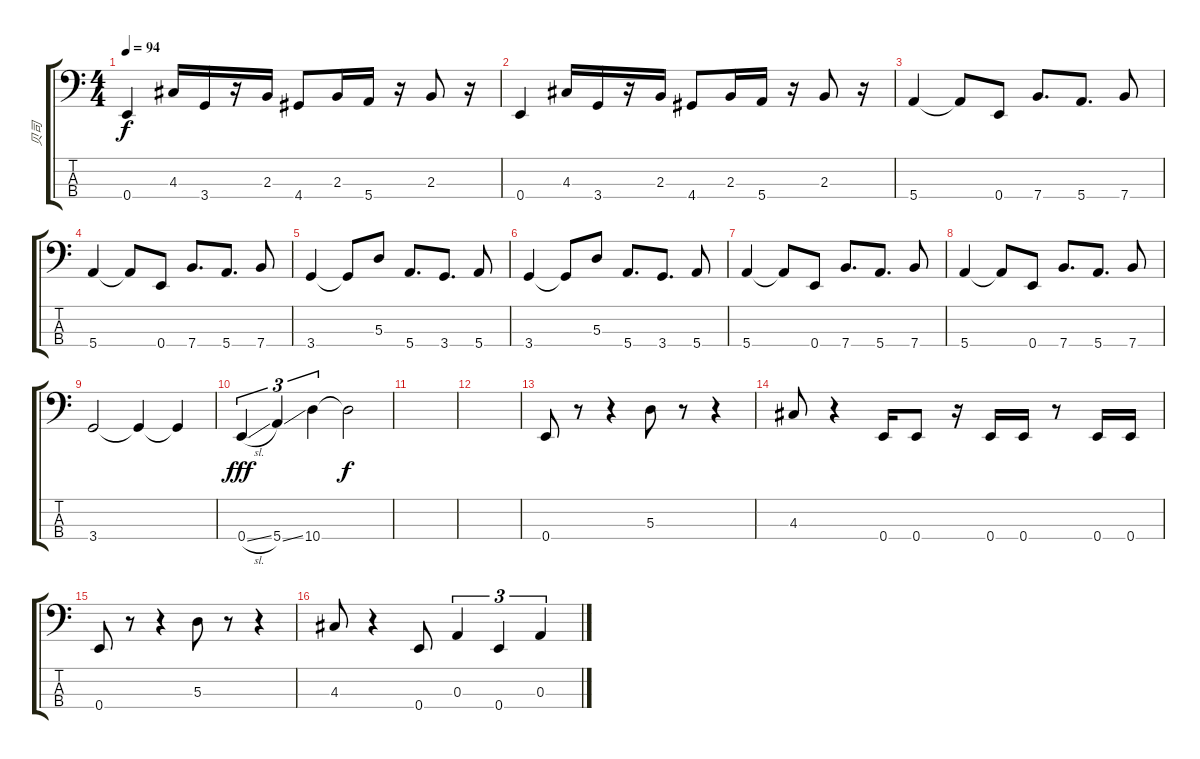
\track ("贝司" "贝司") {instrument electricbassfinger}
\staff {score tabs}
\tuning (G2 D2 A1 E1) {hide}
\ts (4 4)
\tempo 94
\clef f4
\ks c
0.4.4{dy f} 4.3.16 3.4.16 r.16 2.3.16 4.4.8 2.3.16 5.4.16 r.16 2.3.8 r.16 |
0.4.4 4.3.16 3.4.16 r.16 2.3.16 4.4.8 2.3.16 5.4.16 r.16 2.3.8 r.16 |
5.4.4 5.4{t}.8 0.4.8 7.4.8{d} 5.4.8{d} 7.4.8 |
5.4.4 5.4{t}.8 0.4.8 7.4.8{d} 5.4.8{d} 7.4.8 |
3.4.4 3.4{t}.8 5.3.8 5.4.8{d} 3.4.8{d} 5.4.8 |
3.4.4 3.4{t}.8 5.3.8 5.4.8{d} 3.4.8{d} 5.4.8 |
5.4.4 5.4{t}.8 0.4.8 7.4.8{d} 5.4.8{d} 7.4.8 |
5.4.4 5.4{t}.8 0.4.8 7.4.8{d} 5.4.8{d} 7.4.8 |
3.4.2 3.4{t}.4 3.4{t}.4 |
0.4{sl}.4{tu (3 2) dy fff} 5.4{ss}.4{tu (3 2)} 10.4.4{tu (3 2)} 10.4{t}.2{dy f} |
|
|
0.4.8 r.8 r.4 5.3.8 r.8 r.4 |
4.3.8 r.4 0.4.16 0.4.8 r.16 0.4.16 0.4.16 r.8 0.4.16 0.4.16 |
0.4.8 r.8 r.4 5.3.8 r.8 r.4 |
4.3.8 r.4 0.4.8 0.3.4{tu (3 2)} 0.4.4{tu (3 2)} 0.3.4{tu (3 2)}
